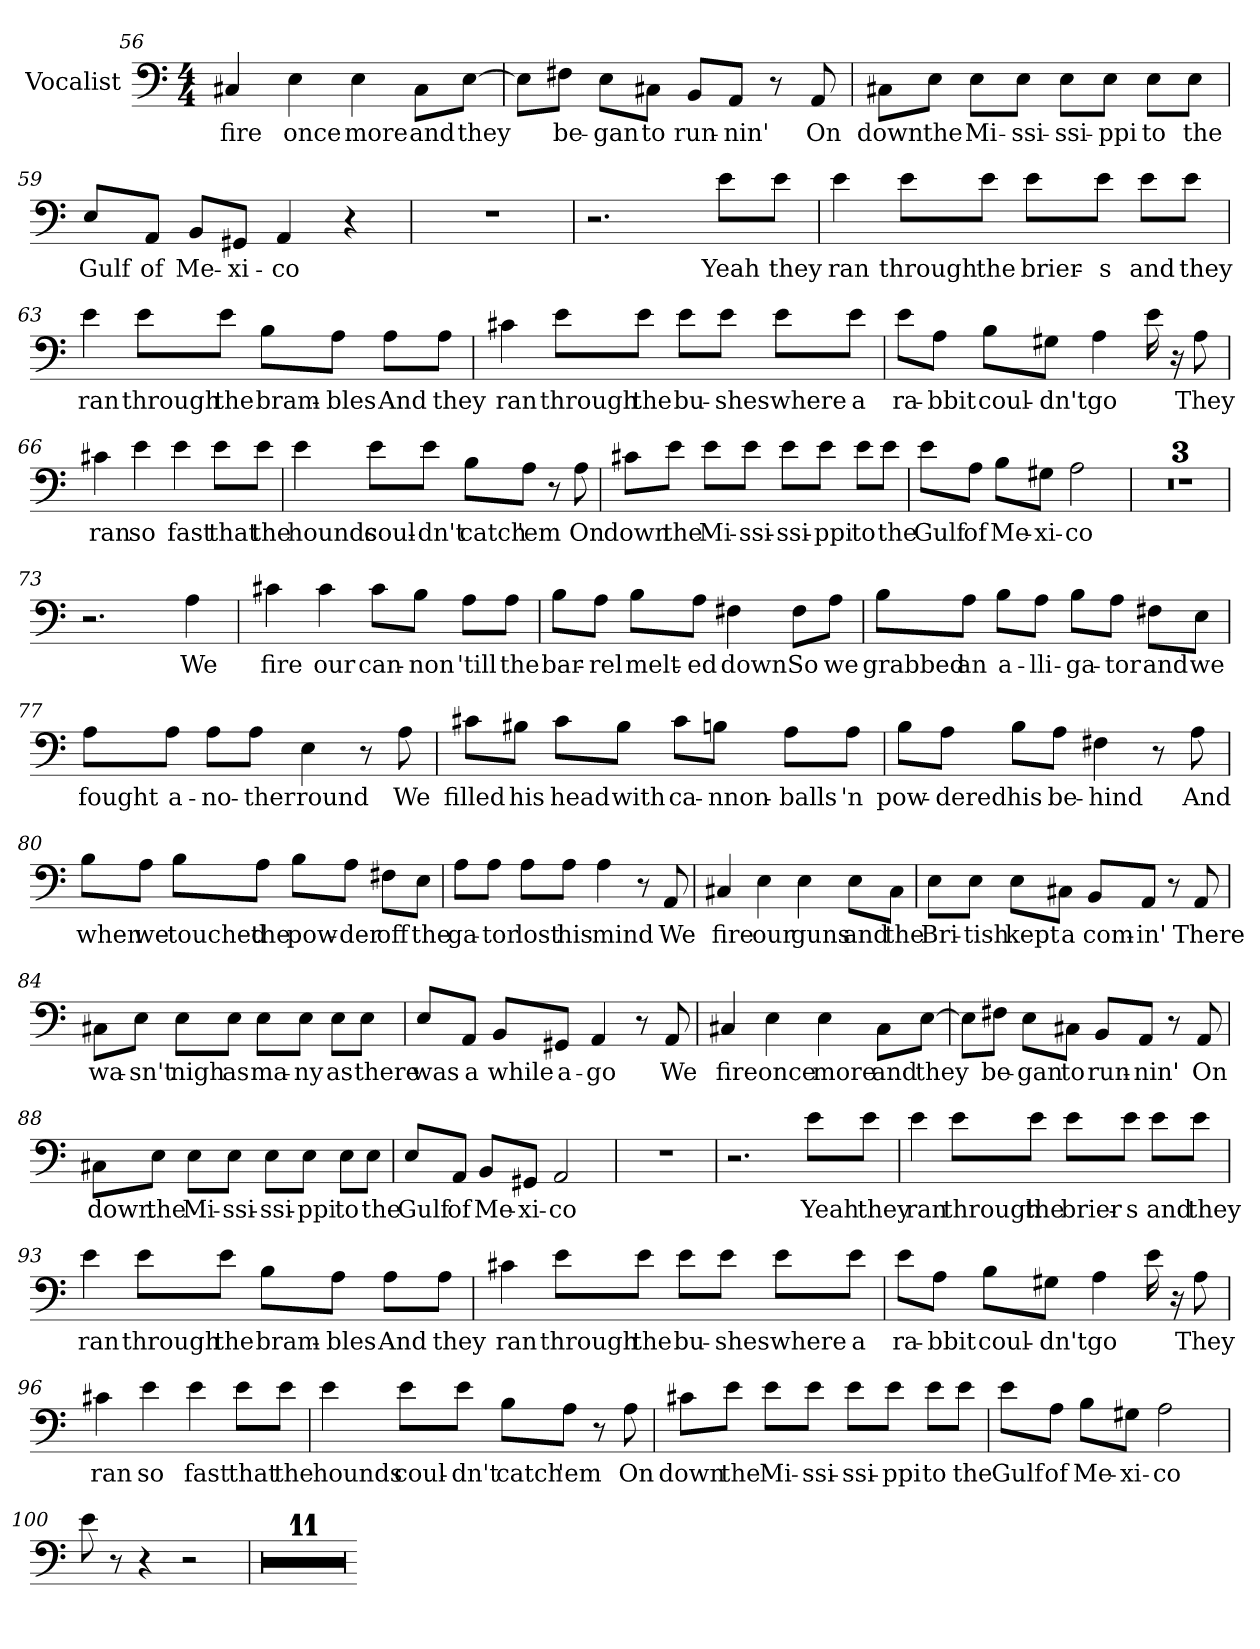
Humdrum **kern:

**kern	**text
*part1	*part1
*staff1	*staff1
*I"Vocalist	*
*clefF4	*
*M4/4	*
=56	=56
4C#X	fire
4E	once
4E	more
8C#\L	and
[8E\J	they
=57	=57
8E\L]	_
8F#X\J	be-
8E\L	-gan
8C#X\J	to
8BB/L	run-
8AA/J	-nin'
8r	.
8AA	On
=58	=58
8C#X\L	down
8E\J	the
8E\L	Mi-
8E\J	-ssi-
8E\L	-ssi-
8E\J	-ppi
8E\L	to
8E\J	the
=59	=59
8E/L	Gulf
8AA/J	of
8BB/L	Me-
8GG#X/J	-xi-
4AA	-co
4r	.
=60	=60
1r	.
=61	=61
2.r	.
8e\L	Yeah
8e\J	they
=62	=62
4e	ran
8e\L	through
8e\J	the
8e\L	brier-
8e\J	-s
8e\L	and
8e\J	they
=63	=63
4e	ran
8e\L	through
8e\J	the
8B\L	bram-
8A\J	-bles
8A\L	And
8A\J	they
=64	=64
4c#X	ran
8e\L	through
8e\J	the
8e\L	bu-
8e\J	-shes
8e\L	where
8e\J	a
=65	=65
8e\L	ra-
8A\J	-bbit
8B\L	coul-
8G#X\J	-dn't
4A	go
16e	_
16r	.
8A	They
=66	=66
4c#X	ran
4e	so
4e	fast
8e\L	that
8e\J	the
=67	=67
4e	hounds
8e\L	coul-
8e\J	-dn't
8B\L	catch
8A\J	'em
8r	.
8A	On
=68	=68
8c#X\L	down
8e\J	the
8e\L	Mi-
8e\J	-ssi-
8e\L	-ssi-
8e\J	-ppi
8e\L	to
8e\J	the
=69	=69
8e\L	Gulf
8A\J	of
8B\L	Me-
8G#X\J	-xi-
2A	-co
=70	=70
1r	.
=71	=71
1r	.
=72	=72
1r	.
=73	=73
2.r	.
4A	We
=74	=74
4c#X	fire
4c#	our
8c#\L	can-
8B\J	-non
8A\L	'till
8A\J	the
=75	=75
8B\L	bar-
8A\J	-rel
8B\L	melt-
8A\J	-ed
4F#X	down
8F#\L	So
8A\J	we
=76	=76
8B\L	grabbed
8A\J	an
8B\L	a-
8A\J	-lli-
8B\L	-ga-
8A\J	-tor
8F#X\L	and
8E\J	we
=77	=77
8A\L	fought
8A\J	a-
8A\L	-no-
8A\J	-ther
4E	round
8r	.
8A	We
=78	=78
8c#X\L	filled
8B#X\J	his
8c#\L	head
8B#\J	with
8c#\L	ca-
8Bn\J	-nnon-
8A\L	-balls
8A\J	'n
=79	=79
8B\L	pow-
8A\J	-dered
8B\L	his
8A\J	be-
4F#X	-hind
8r	.
8A	And
=80	=80
8B\L	when
8A\J	we
8B\L	touched
8A\J	the
8B\L	pow-
8A\J	-der
8F#X\L	off
8E\J	the
=81	=81
8A\L	ga-
8A\J	-tor
8A\L	lost
8A\J	his
4A	mind
8r	.
8AA	We
=82	=82
4C#X	fire
4E	our
4E	guns
8E\L	and
8C#\J	the
=83	=83
8E\L	Bri-
8E\J	-tish
8E\L	kept
8C#X\J	a
8BB/L	com-
8AA/J	-in'
8r	.
8AA	There
=84	=84
8C#X\L	wa-
8E\J	-sn't
8E\L	nigh
8E\J	as
8E\L	ma-
8E\J	-ny
8E\L	as
8E\J	there
=85	=85
8E/L	was
8AA/J	a
8BB/L	while
8GG#X/J	a-
4AA	-go
8r	.
8AA	We
=86	=86
4C#X	fire
4E	once
4E	more
8C#\L	and
[8E\J	they
=87	=87
8E\L]	_
8F#X\J	be-
8E\L	-gan
8C#X\J	to
8BB/L	run-
8AA/J	-nin'
8r	.
8AA	On
=88	=88
8C#X\L	down
8E\J	the
8E\L	Mi-
8E\J	-ssi-
8E\L	-ssi-
8E\J	-ppi
8E\L	to
8E\J	the
=89	=89
8E/L	Gulf
8AA/J	of
8BB/L	Me-
8GG#X/J	-xi-
2AA	-co
=90	=90
1r	.
=91	=91
2.r	.
8e\L	Yeah
8e\J	they
=92	=92
4e	ran
8e\L	through
8e\J	the
8e\L	brier-
8e\J	-s
8e\L	and
8e\J	they
=93	=93
4e	ran
8e\L	through
8e\J	the
8B\L	bram-
8A\J	-bles
8A\L	And
8A\J	they
=94	=94
4c#X	ran
8e\L	through
8e\J	the
8e\L	bu-
8e\J	-shes
8e\L	where
8e\J	a
=95	=95
8e\L	ra-
8A\J	-bbit
8B\L	coul-
8G#X\J	-dn't
4A	go
16e	_
16r	.
8A	They
=96	=96
4c#X	ran
4e	so
4e	fast
8e\L	that
8e\J	the
=97	=97
4e	hounds
8e\L	coul-
8e\J	-dn't
8B\L	catch
8A\J	'em
8r	.
8A	On
=98	=98
8c#X\L	down
8e\J	the
8e\L	Mi-
8e\J	-ssi-
8e\L	-ssi-
8e\J	-ppi
8e\L	to
8e\J	the
=99	=99
8e\L	Gulf
8A\J	of
8B\L	Me-
8G#X\J	-xi-
2A	-co
=100	=100
8e	_
8r	.
4r	.
2r	.
=101	=101
1r	.
=102	=102
1r	.
=103	=103
1r	.
=104	=104
1r	.
=105	=105
1r	.
=106	=106
1r	.
=107	=107
1r	.
=108	=108
1r	.
=109	=109
1r	.
=110	=110
1r	.
=111	=111
1r	.
=-	=-
*-	*-
